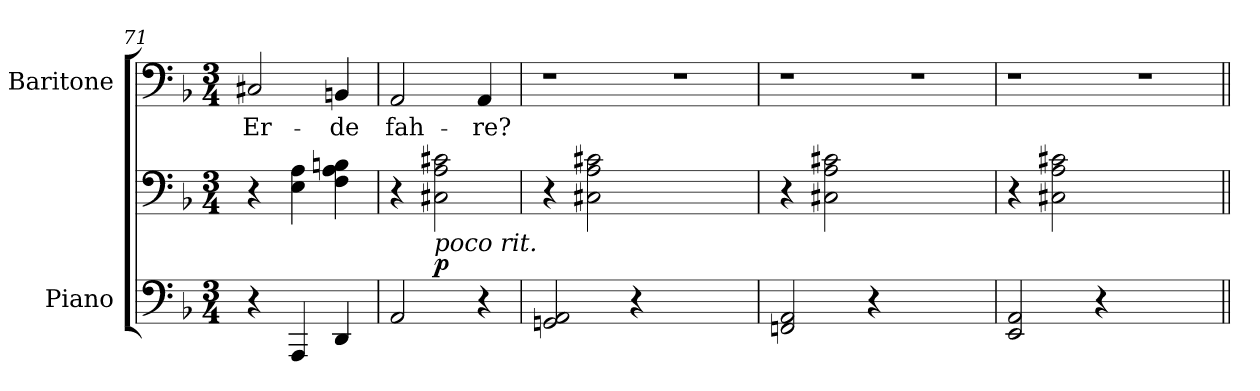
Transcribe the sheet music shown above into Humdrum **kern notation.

**kern	**kern	**dynam	**kern	**text
*part2	*part2	*part2	*part1	*part1
*staff3	*staff2	*staff2/3	*staff1	*staff1
*I"Piano	*	*	*I"Baritone	*
*clefF4	*clefF4	*	*clefF4	*
*k[b-]	*k[b-]	*	*k[b-]	*
*F:	*F:	*	*F:	*
*M3/4	*M3/4	*	*M3/4	*
=71	=71	=71	=71	=71
!	!	!	!	!LO:LY:b:color=#000000
4r	4r	.	2C#Xi/	Er-
4AAAi/	4Ei\ 4Ai	.	.	.
!	!	!	!	!LO:LY:b:color=#000000
4DDi/	4Fi\ 4Ai 4Bni	.	4BBni/	-de
=72	=72	=72	=72	=72
!	!	!	!	!LO:LY:b:color=#000000
2AAi/	4r	.	2AAi/	fah-
!	!LO:TX:b:i:t=poco rit.	!	!	!
.	2C#Xi\ 2Ai 2c#Xi	p	.	.
!	!	!	!	!LO:LY:b:color=#000000
4r	.	.	4AAi/	-re?
=73	=73	=73	=73	=73
!	!	!	!LO:N:vis=1	!
2GGni/ 2AAi	4r	.	2.r	.
.	2C#Xi\ 2Ai 2c#Xi	.	.	.
4r	.	.	.	.
!	!	!	!LO:N:vis=1	!
2.ryy	2.ryy	.	2.r	.
=74	=74	=74	=74	=74
!	!	!	!LO:N:vis=1	!
2FFni/ 2AAi	4r	.	2.r	.
.	2C#Xi\ 2Ai 2c#Xi	.	.	.
4r	.	.	.	.
!	!	!	!LO:N:vis=1	!
2.ryy	2.ryy	.	2.r	.
=75	=75	=75	=75	=75
!	!	!	!LO:N:vis=1	!
2EEi/ 2AAi	4r	.	2.r	.
.	2C#Xi\ 2Ai 2c#Xi	.	.	.
4r	.	.	.	.
!	!	!	!LO:N:vis=1	!
2.ryy	2.ryy	.	2.r	.
=||	=||	=||	=||	=||
*-	*-	*-	*-	*-
